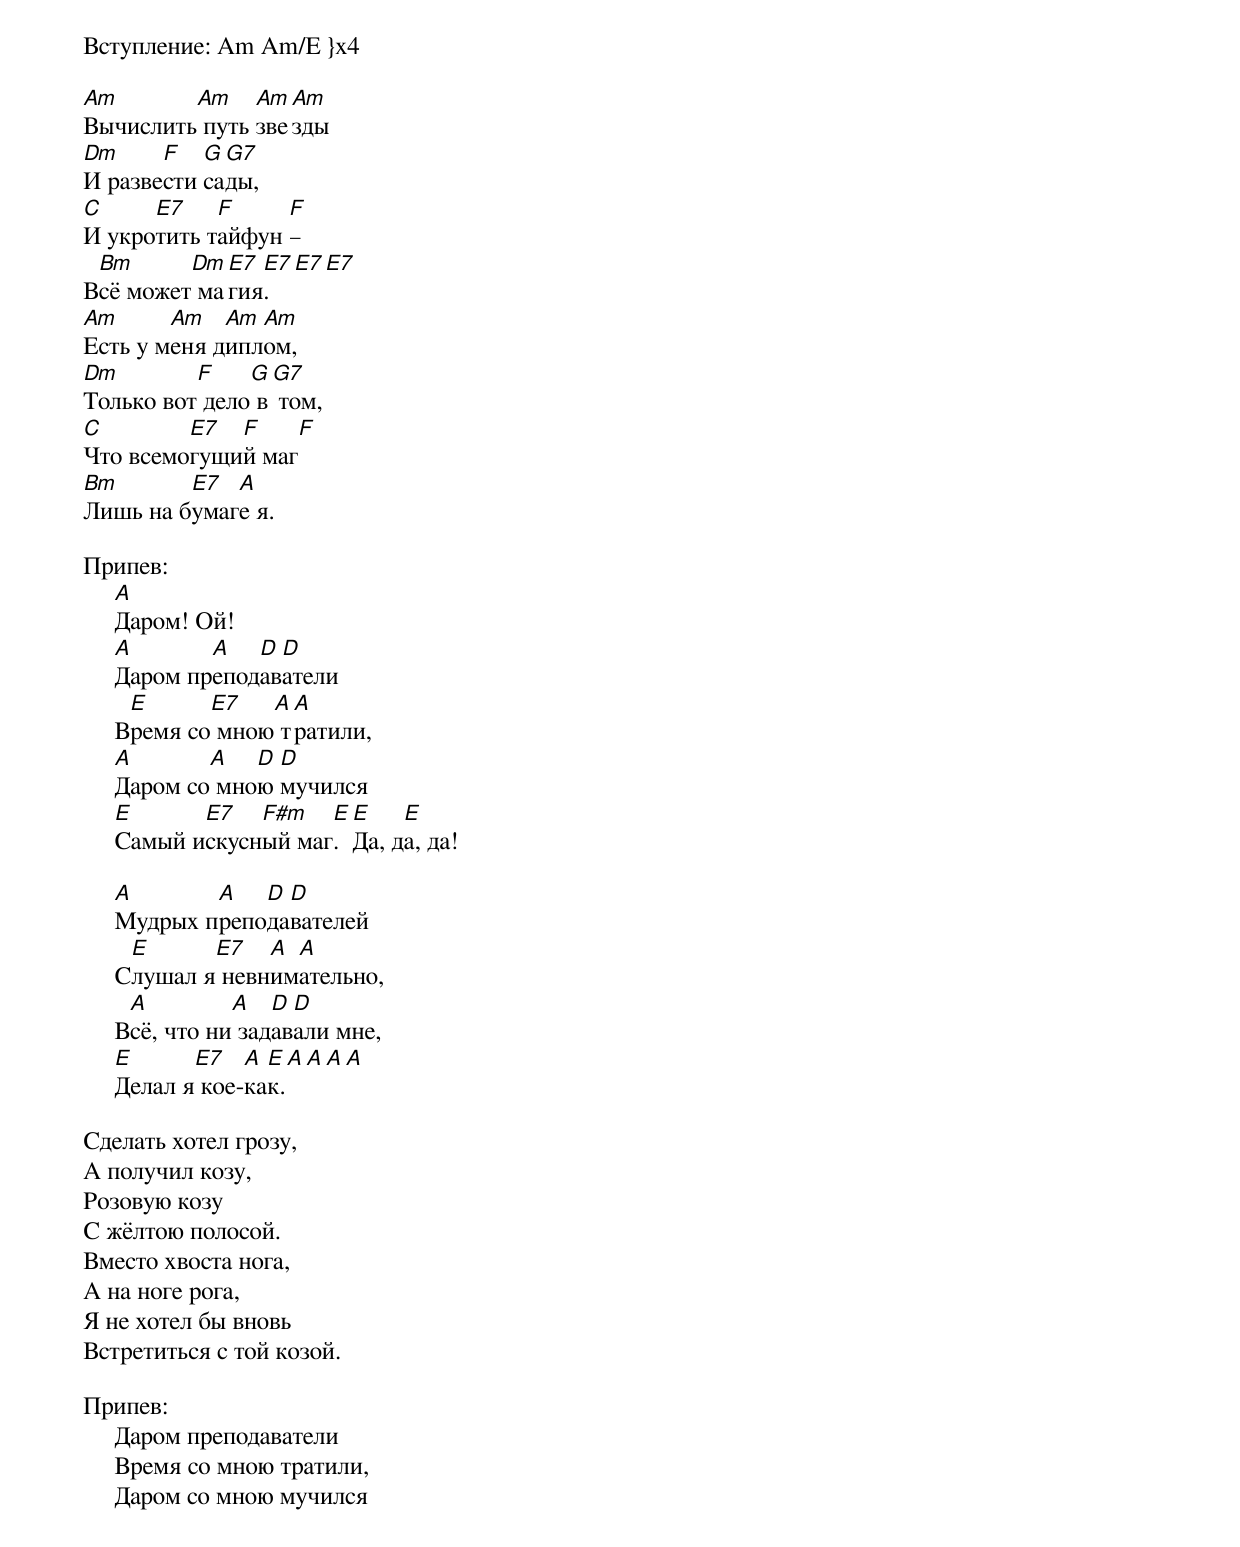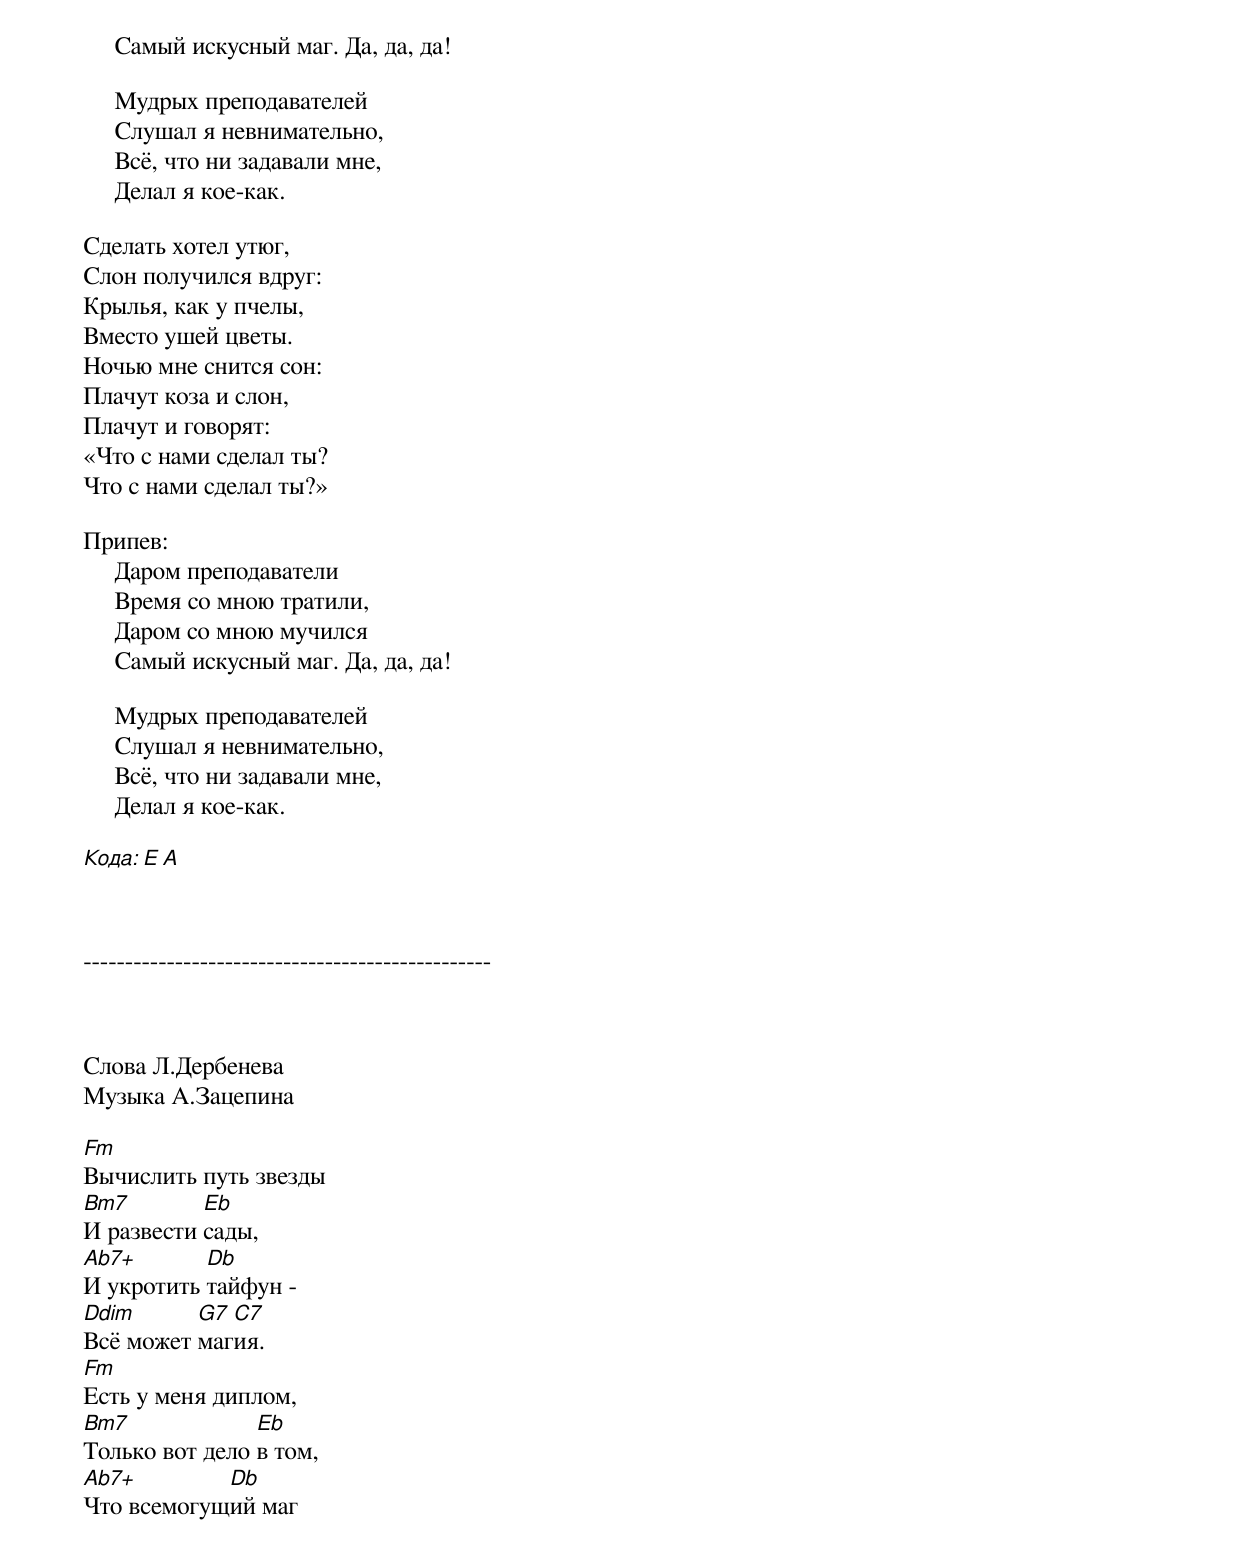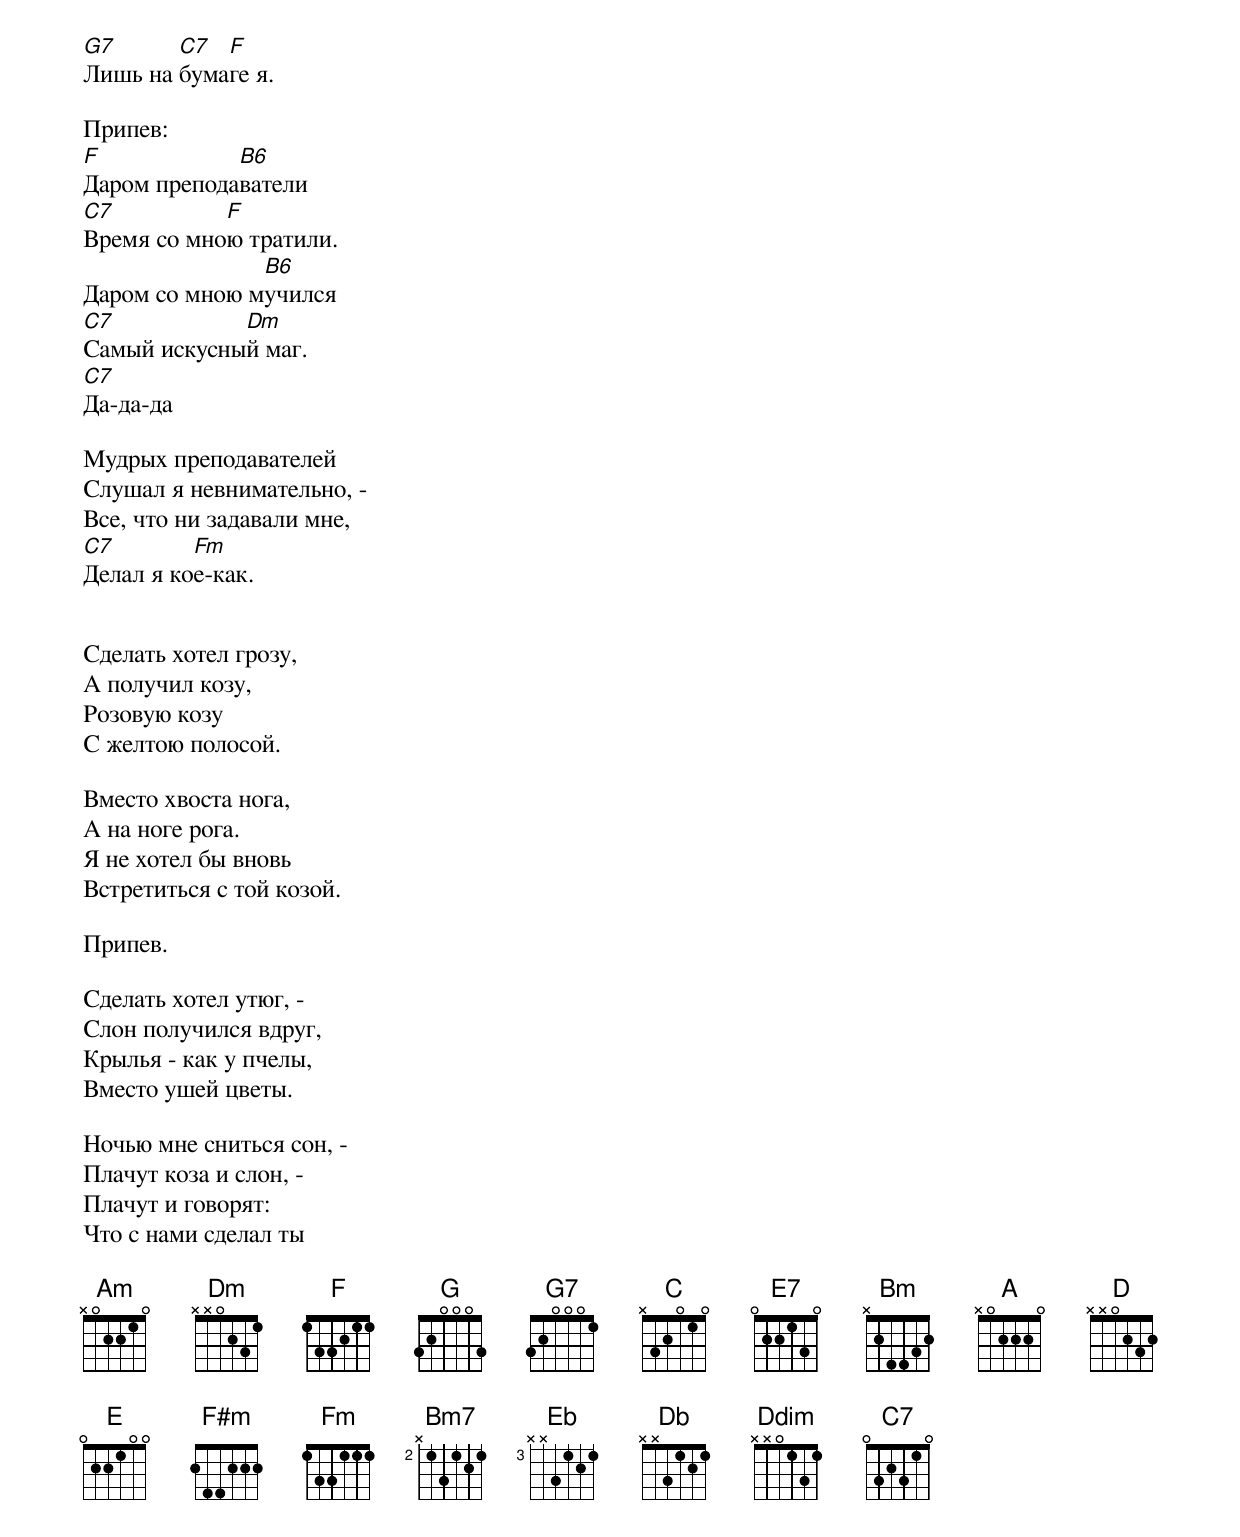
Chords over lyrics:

Вступление: Am Am/E }x4

Am       Am    Am Am
Вычислить путь звезды
Dm     F   G G7
И развести сады,
C     E7    F     F
И укротить тайфун –
 Bm      Dm E7 E7   E7   E7
Всё может магия.
Am      Am   Am Am
Есть у меня диплом,
Dm        F    G G7
Только вот дело в том,
C        E7  F     F
Что всемогущий маг
Bm       E7  A
Лишь на бумаге я.

Припев:
     A
     Даром! Ой!
     A       A   D D
     Даром преподаватели
      E      E7   A A
     Время со мною тратили,
     A       A   D D
     Даром со мною мучился
     E      E7   F#m   E E    E
     Самый искусный маг. Да, да, да!

     A       A   D D
     Мудрых преподавателей
      E      E7   A A
     Слушал я невнимательно,
      A         A   D D
     Всё, что ни задавали мне,
     E      E7   A E A A   A    A
     Делал я кое-как.

Сделать хотел грозу,
А получил козу,
Розовую козу
С жёлтою полосой.
Вместо хвоста нога,
А на ноге рога,
Я не хотел бы вновь
Встретиться с той козой.

Припев:
     Даром преподаватели
     Время со мною тратили,
     Даром со мною мучился
     Самый искусный маг. Да, да, да!

     Мудрых преподавателей
     Слушал я невнимательно,
     Всё, что ни задавали мне,
     Делал я кое-как.

Сделать хотел утюг,
Слон получился вдруг:
Крылья, как у пчелы,
Вместо ушей цветы.
Ночью мне снится сон:
Плачут коза и слон,
Плачут и говорят:
«Что с нами сделал ты?
Что с нами сделал ты?»

Припев:
     Даром преподаватели
     Время со мною тратили,
     Даром со мною мучился
     Самый искусный маг. Да, да, да!

     Мудрых преподавателей
     Слушал я невнимательно,
     Всё, что ни задавали мне,
     Делал я кое-как.

Кода: E A



-------------------------------------------------



Слова Л.Дербенева
Музыка А.Зацепина

Fm
Вычислить путь звезды
Bm7        Eb
И развести сады,
Ab7+       Db
И укротить тайфун -
Ddim      G7 C7
Всё может магия.
Fm
Есть у меня диплом,
Bm7             Eb
Только вот дело в том,
Ab7+        Db
Что всемогущий маг
G7      C7  F
Лишь на бумаге я.

Припев:
F            B6
Даром преподаватели
C7          F
Время со мною тратили.
               B6
Даром со мною мучился
C7           Dm
Самый искусный маг.
C7
Да-да-да

Мудрых преподавателей
Слушал я невнимательно, -
Все, что ни задавали мне,
C7        Fm
Делал я кое-как.


Сделать хотел грозу,
А получил козу,
Розовую козу
С желтою полосой.

Вместо хвоста нога,
А на ноге рога.
Я не хотел бы вновь
Встретиться с той козой.

Припев.

Сделать хотел утюг, -
Слон получился вдруг,
Крылья - как у пчелы,
Вместо ушей цветы.

Ночью мне сниться сон, -
Плачут коза и слон, -
Плачут и говорят:
Что с нами сделал ты

Fm   = 133111 = Em^1
Bm7  = 113121 = Am7^1
Eb   = 365343 = C^3
Ab7+ = 4x554x = E^4
Db   = 446664 = A^4
Ddim = xx3434  или  x5646x
G7   = 320001
C7   = 032310
F    = 133211
B6   = 113333
